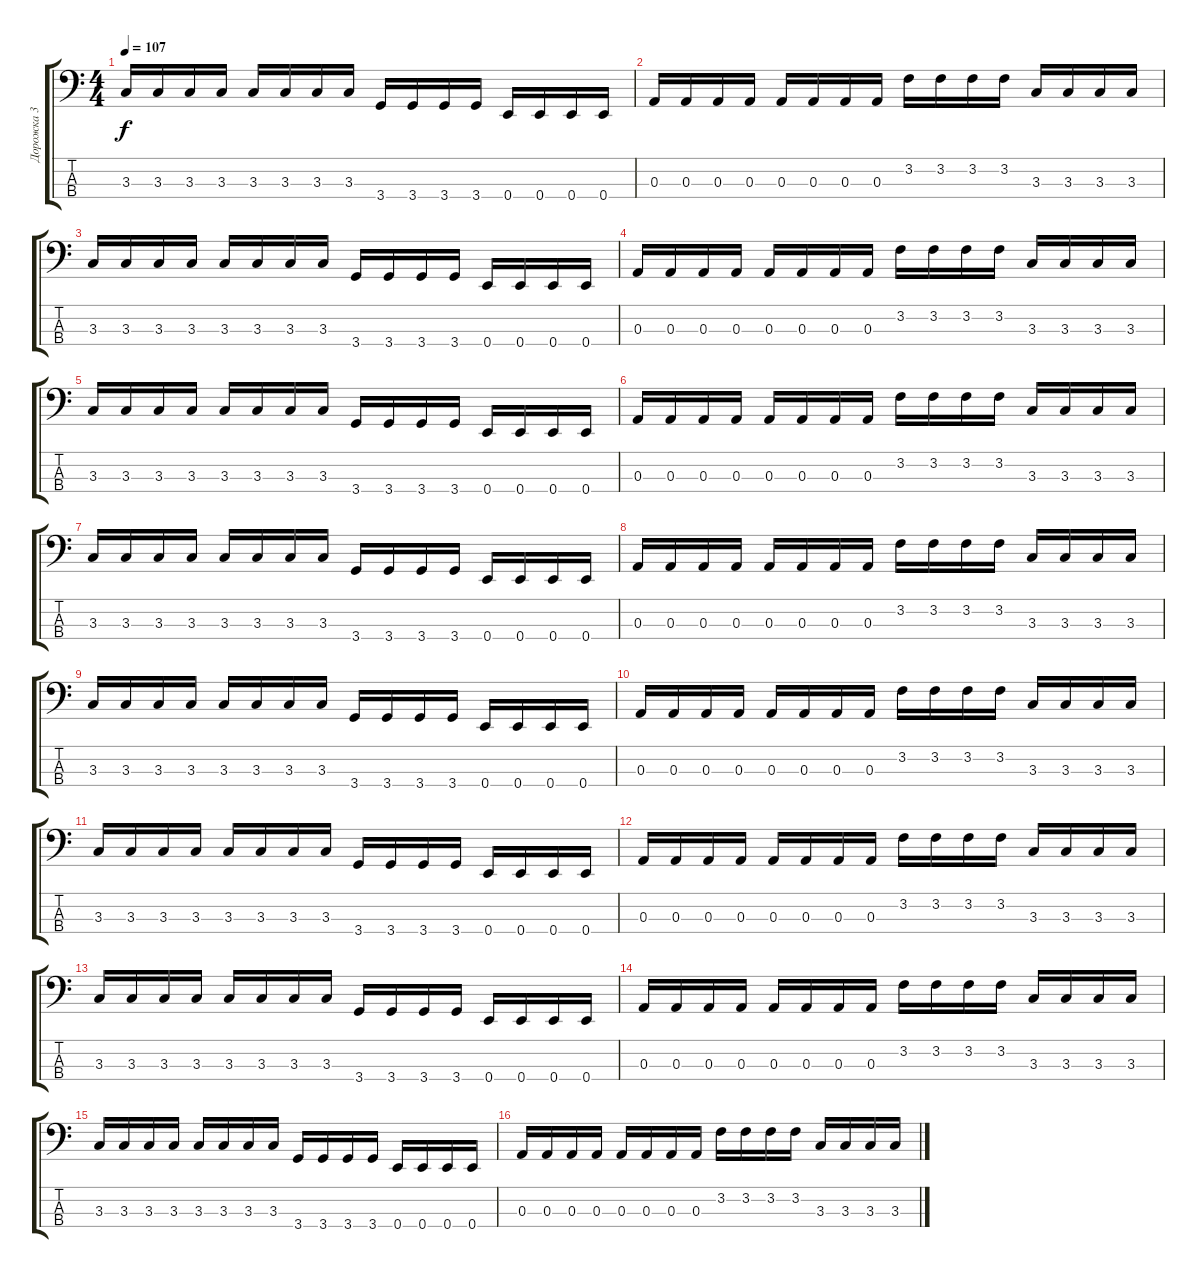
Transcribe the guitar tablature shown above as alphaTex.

\track ("Дорожка 3" "Дорожка 3") {instrument electricbassfinger}
\staff {score tabs}
\tuning (G2 D2 A1 E1) {hide}
\ts (4 4)
\tempo 107
\clef f4
\ks c
3.3.16{dy f} 3.3.16 3.3.16 3.3.16 3.3.16 3.3.16 3.3.16 3.3.16 3.4.16 3.4.16 3.4.16 3.4.16 0.4.16 0.4.16 0.4.16 0.4.16 |
0.3.16 0.3.16 0.3.16 0.3.16 0.3.16 0.3.16 0.3.16 0.3.16 3.2.16 3.2.16 3.2.16 3.2.16 3.3.16 3.3.16 3.3.16 3.3.16 |
3.3.16 3.3.16 3.3.16 3.3.16 3.3.16 3.3.16 3.3.16 3.3.16 3.4.16 3.4.16 3.4.16 3.4.16 0.4.16 0.4.16 0.4.16 0.4.16 |
0.3.16 0.3.16 0.3.16 0.3.16 0.3.16 0.3.16 0.3.16 0.3.16 3.2.16 3.2.16 3.2.16 3.2.16 3.3.16 3.3.16 3.3.16 3.3.16 |
3.3.16 3.3.16 3.3.16 3.3.16 3.3.16 3.3.16 3.3.16 3.3.16 3.4.16 3.4.16 3.4.16 3.4.16 0.4.16 0.4.16 0.4.16 0.4.16 |
0.3.16 0.3.16 0.3.16 0.3.16 0.3.16 0.3.16 0.3.16 0.3.16 3.2.16 3.2.16 3.2.16 3.2.16 3.3.16 3.3.16 3.3.16 3.3.16 |
3.3.16 3.3.16 3.3.16 3.3.16 3.3.16 3.3.16 3.3.16 3.3.16 3.4.16 3.4.16 3.4.16 3.4.16 0.4.16 0.4.16 0.4.16 0.4.16 |
0.3.16 0.3.16 0.3.16 0.3.16 0.3.16 0.3.16 0.3.16 0.3.16 3.2.16 3.2.16 3.2.16 3.2.16 3.3.16 3.3.16 3.3.16 3.3.16 |
3.3.16 3.3.16 3.3.16 3.3.16 3.3.16 3.3.16 3.3.16 3.3.16 3.4.16 3.4.16 3.4.16 3.4.16 0.4.16 0.4.16 0.4.16 0.4.16 |
0.3.16 0.3.16 0.3.16 0.3.16 0.3.16 0.3.16 0.3.16 0.3.16 3.2.16 3.2.16 3.2.16 3.2.16 3.3.16 3.3.16 3.3.16 3.3.16 |
3.3.16 3.3.16 3.3.16 3.3.16 3.3.16 3.3.16 3.3.16 3.3.16 3.4.16 3.4.16 3.4.16 3.4.16 0.4.16 0.4.16 0.4.16 0.4.16 |
0.3.16 0.3.16 0.3.16 0.3.16 0.3.16 0.3.16 0.3.16 0.3.16 3.2.16 3.2.16 3.2.16 3.2.16 3.3.16 3.3.16 3.3.16 3.3.16 |
3.3.16 3.3.16 3.3.16 3.3.16 3.3.16 3.3.16 3.3.16 3.3.16 3.4.16 3.4.16 3.4.16 3.4.16 0.4.16 0.4.16 0.4.16 0.4.16 |
0.3.16 0.3.16 0.3.16 0.3.16 0.3.16 0.3.16 0.3.16 0.3.16 3.2.16 3.2.16 3.2.16 3.2.16 3.3.16 3.3.16 3.3.16 3.3.16 |
3.3.16 3.3.16 3.3.16 3.3.16 3.3.16 3.3.16 3.3.16 3.3.16 3.4.16 3.4.16 3.4.16 3.4.16 0.4.16 0.4.16 0.4.16 0.4.16 |
0.3.16 0.3.16 0.3.16 0.3.16 0.3.16 0.3.16 0.3.16 0.3.16 3.2.16 3.2.16 3.2.16 3.2.16 3.3.16 3.3.16 3.3.16 3.3.16
